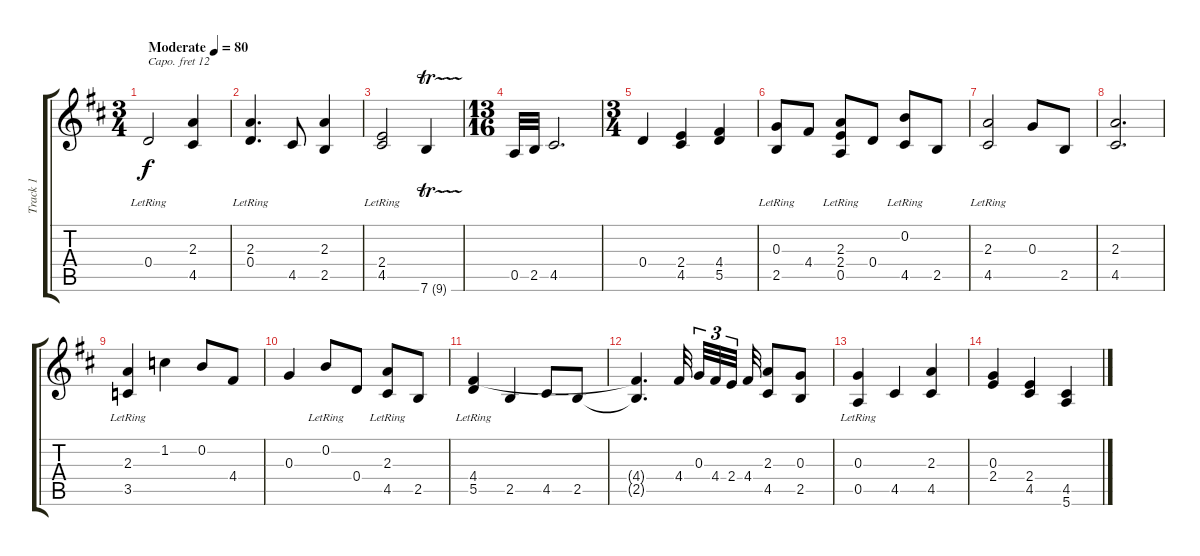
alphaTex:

\track ("Track 1" "Track 1") {instrument acousticgrandpiano}
\staff {score tabs}
\capo 12
\tuning (E4 B3 G3 D3 A2 E2) {hide}
\ts (3 4)
\tempo (80 "Moderate")
\clef g2
\ks d
0.4{lr}.2{dy f instrument acousticgrandpiano} (2.3 4.5).4 |
(2.3{lr} 0.4).4{d} 4.5.8 (2.3 2.5).4 |
(2.4{lr} 4.5).2 7.6{tr (9 32)}.4 |
\ts (13 16)
0.5.32 2.5.32 4.5.2{d} |
\ts (3 4)
0.4.4 (2.4 4.5).4 (4.4 5.5).4 |
(0.3{lr} 2.5).8 4.4.8 (2.3{lr} 2.4 0.5).8 0.4.8 (0.2{lr} 4.5).8 2.5.8 |
(2.3{lr} 4.5{lr}).2 0.3.8 2.5.8 |
(2.3 4.5).2{d} |
(2.3 3.5{lr}).4 1.2.4 0.2.8 4.4.8 |
0.3.4 0.2{lr}.8 0.4.8 (2.3{lr} 4.5).8 2.5.8 |
(4.4{lr} 5.5).4 2.5.4 4.5.8 2.5.8 |
(4.4{t} 2.5{t}).4{d} 4.4.32{beam splitsecondary} 0.3.32{tu (3 2)} 4.4.32{tu (3 2)} 2.4.32{tu (3 2) beam splitsecondary} 4.4.32 (2.3 4.5).8 (0.3 2.5).8 |
(0.3{lr} 0.5).4 4.5.4 (2.3 4.5).4 |
(0.3 2.4).4 (2.4 4.5).4 (4.5 5.6).4
